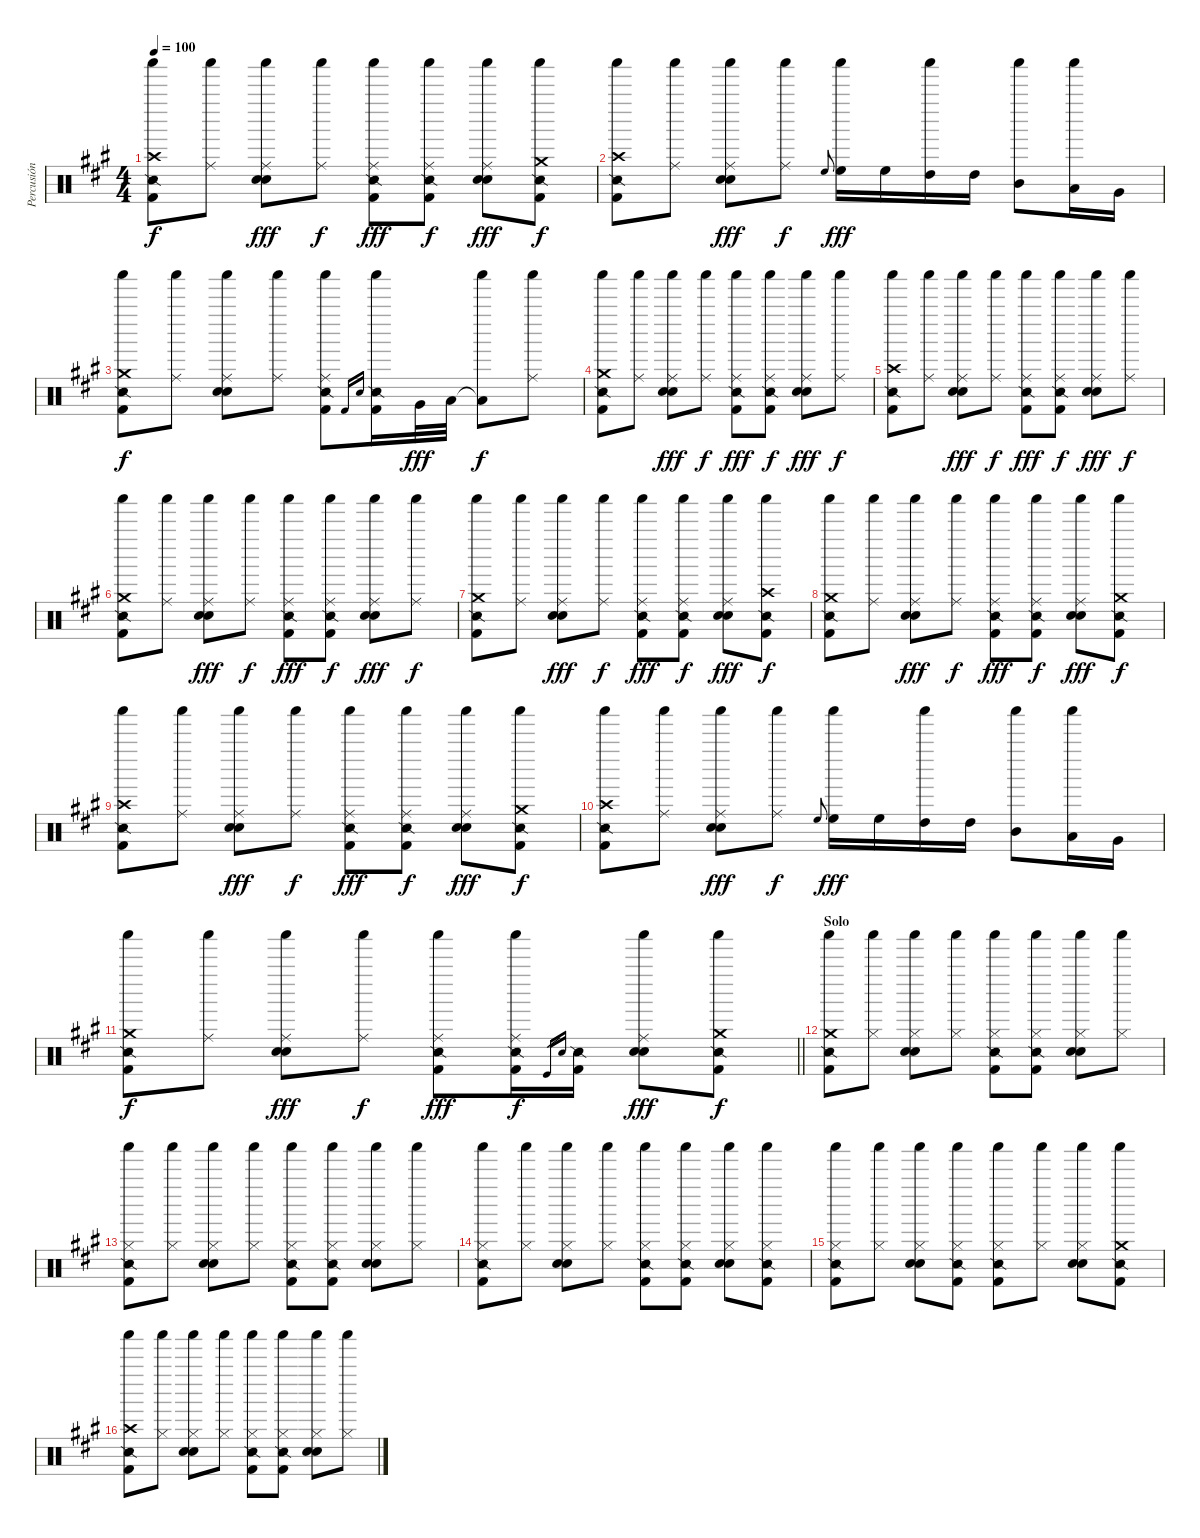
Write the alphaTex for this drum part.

\track ("Percusión" "Percusión") {instrument percussion}
\staff {score}
\articulation defaults
\ts (4 4)
\tempo 100
\clef neutral
\ks a
("Crash high (hit)" "Kick (hit) 2" "Snare (side stick) 2" "Shaker (hit)").8{dy f} ("Ride (middle)" "Shaker (hit)").8 ("Ride (middle)" "Snare (hit) 2" "Electric Snare (hit)" "Shaker (hit)").8{dy fff} ("Ride (middle)" "Shaker (hit)").8{dy f} ("Ride (middle)" "Kick (hit) 2" "Snare (side stick) 2" "Shaker (hit)").8{dy fff} ("Ride (middle)" "Kick (hit) 2" "Snare (side stick) 2" "Shaker (hit)").8{dy f} ("Ride (middle)" "Snare (hit) 2" "Electric Snare (hit)" "Shaker (hit)").8{dy fff} ("Crash medium (hit)" "Kick (hit) 2" "Snare (side stick) 2" "Shaker (hit)").8{dy f} |
("Crash high (hit)" "Kick (hit) 2" "Snare (side stick) 2" "Shaker (hit)").8 ("Ride (middle)" "Shaker (hit)").8 ("Ride (middle)" "Snare (hit) 2" "Electric Snare (hit)" "Shaker (hit)").8{dy fff} ("Ride (middle)" "Shaker (hit)").8{dy f} "High Floor Tom (hit)".8{gr onbeat} ("High Floor Tom (hit)" "Shaker (hit)").16{dy fff} "High Floor Tom (hit)".16 ("High Tom (hit)" "Shaker (hit)").16 "High Tom (hit)".16 ("Mid Tom (hit)" "Shaker (hit)").8 ("Low Tom (hit)" "Shaker (hit)").16 "Very Low Tom (hit)".16 |
("Crash medium (hit)" "Kick (hit) 2" "Snare (side stick) 2" "Shaker (hit)").8{dy f} ("Ride (middle)" "Shaker (hit)").8 ("Ride (middle)" "Snare (hit) 2" "Electric Snare (hit)" "Shaker (hit)").8 ("Ride (middle)" "Shaker (hit)").8 ("Ride (middle)" "Kick (hit) 2" "Snare (side stick) 2" "Shaker (hit)").8 "Kick (hit) 2".16{gr onbeat} "Snare (hit)".16{gr onbeat} ("Kick (hit) 2" "Snare (side stick) 2" "Shaker (hit)").16 "Very Low Tom (hit)".32{dy fff} "Low Floor Tom (hit)".32 ("Low Floor Tom (hit)"{t} "Shaker (hit)").8{dy f} ("Ride (middle)" "Shaker (hit)").8 |
("Crash medium (hit)" "Kick (hit) 2" "Snare (side stick) 2" "Shaker (hit)").8 ("Ride (middle)" "Shaker (hit)").8 ("Ride (middle)" "Snare (hit) 2" "Electric Snare (hit)" "Shaker (hit)").8{dy fff} ("Ride (middle)" "Shaker (hit)").8{dy f} ("Ride (middle)" "Kick (hit) 2" "Snare (side stick) 2" "Shaker (hit)").8{dy fff} ("Ride (middle)" "Kick (hit) 2" "Snare (side stick) 2" "Shaker (hit)").8{dy f} ("Ride (middle)" "Snare (hit) 2" "Electric Snare (hit)" "Shaker (hit)").8{dy fff} ("Ride (middle)" "Shaker (hit)").8{dy f} |
("Crash high (hit)" "Kick (hit) 2" "Snare (side stick) 2" "Shaker (hit)").8 ("Ride (middle)" "Shaker (hit)").8 ("Ride (middle)" "Snare (hit) 2" "Electric Snare (hit)" "Shaker (hit)").8{dy fff} ("Ride (middle)" "Shaker (hit)").8{dy f} ("Ride (middle)" "Kick (hit) 2" "Snare (side stick) 2" "Shaker (hit)").8{dy fff} ("Ride (middle)" "Kick (hit) 2" "Snare (side stick) 2" "Shaker (hit)").8{dy f} ("Ride (middle)" "Snare (hit) 2" "Electric Snare (hit)" "Shaker (hit)").8{dy fff} ("Ride (middle)" "Shaker (hit)").8{dy f} |
("Crash medium (hit)" "Kick (hit) 2" "Snare (side stick) 2" "Shaker (hit)").8 ("Ride (middle)" "Shaker (hit)").8 ("Ride (middle)" "Snare (hit) 2" "Electric Snare (hit)" "Shaker (hit)").8{dy fff} ("Ride (middle)" "Shaker (hit)").8{dy f} ("Ride (middle)" "Kick (hit) 2" "Snare (side stick) 2" "Shaker (hit)").8{dy fff} ("Ride (middle)" "Kick (hit) 2" "Snare (side stick) 2" "Shaker (hit)").8{dy f} ("Ride (middle)" "Snare (hit) 2" "Electric Snare (hit)" "Shaker (hit)").8{dy fff} ("Ride (middle)" "Shaker (hit)").8{dy f} |
("Crash medium (hit)" "Kick (hit) 2" "Snare (side stick) 2" "Shaker (hit)").8 ("Ride (middle)" "Shaker (hit)").8 ("Ride (middle)" "Snare (hit) 2" "Electric Snare (hit)" "Shaker (hit)").8{dy fff} ("Ride (middle)" "Shaker (hit)").8{dy f} ("Ride (middle)" "Kick (hit) 2" "Snare (side stick) 2" "Shaker (hit)").8{dy fff} ("Ride (middle)" "Kick (hit) 2" "Snare (side stick) 2" "Shaker (hit)").8{dy f} ("Ride (middle)" "Snare (hit) 2" "Electric Snare (hit)" "Shaker (hit)").8{dy fff} ("Crash high (hit)" "Kick (hit) 2" "Snare (side stick) 2" "Shaker (hit)").8{dy f} |
("Crash medium (hit)" "Kick (hit) 2" "Snare (side stick) 2" "Shaker (hit)").8 ("Ride (middle)" "Shaker (hit)").8 ("Ride (middle)" "Snare (hit) 2" "Electric Snare (hit)" "Shaker (hit)").8{dy fff} ("Ride (middle)" "Shaker (hit)").8{dy f} ("Ride (middle)" "Kick (hit) 2" "Snare (side stick) 2" "Shaker (hit)").8{dy fff} ("Ride (middle)" "Kick (hit) 2" "Snare (side stick) 2" "Shaker (hit)").8{dy f} ("Ride (middle)" "Snare (hit) 2" "Electric Snare (hit)" "Shaker (hit)").8{dy fff} ("Crash medium (hit)" "Kick (hit) 2" "Snare (side stick) 2" "Shaker (hit)").8{dy f} |
("Crash high (hit)" "Kick (hit) 2" "Snare (side stick) 2" "Shaker (hit)").8 ("Ride (middle)" "Shaker (hit)").8 ("Ride (middle)" "Snare (hit) 2" "Electric Snare (hit)" "Shaker (hit)").8{dy fff} ("Ride (middle)" "Shaker (hit)").8{dy f} ("Ride (middle)" "Kick (hit) 2" "Snare (side stick) 2" "Shaker (hit)").8{dy fff} ("Ride (middle)" "Kick (hit) 2" "Snare (side stick) 2" "Shaker (hit)").8{dy f} ("Ride (middle)" "Snare (hit) 2" "Electric Snare (hit)" "Shaker (hit)").8{dy fff} ("Crash medium (hit)" "Kick (hit) 2" "Snare (side stick) 2" "Shaker (hit)").8{dy f} |
("Crash high (hit)" "Kick (hit) 2" "Snare (side stick) 2" "Shaker (hit)").8 ("Ride (middle)" "Shaker (hit)").8 ("Ride (middle)" "Snare (hit) 2" "Electric Snare (hit)" "Shaker (hit)").8{dy fff} ("Ride (middle)" "Shaker (hit)").8{dy f} "High Floor Tom (hit)".8{gr onbeat} ("High Floor Tom (hit)" "Shaker (hit)").16{dy fff} "High Floor Tom (hit)".16 ("High Tom (hit)" "Shaker (hit)").16 "High Tom (hit)".16 ("Mid Tom (hit)" "Shaker (hit)").8 ("Low Tom (hit)" "Shaker (hit)").16 "Very Low Tom (hit)".16 |
\barLineRight lightlight
("Crash medium (hit)" "Kick (hit) 2" "Snare (side stick) 2" "Shaker (hit)").8{dy f} ("Ride (middle)" "Shaker (hit)").8 ("Ride (middle)" "Snare (hit) 2" "Electric Snare (hit)" "Shaker (hit)").8{dy fff} ("Ride (middle)" "Shaker (hit)").8{dy f} ("Ride (middle)" "Kick (hit) 2" "Snare (side stick) 2" "Shaker (hit)").8{dy fff} ("Ride (middle)" "Kick (hit) 2" "Snare (side stick) 2" "Shaker (hit)").16{dy f} "Kick (hit)".16{gr} "Snare (hit)".16{gr} ("Kick (hit) 2" "Snare (side stick) 2").16 ("Ride (middle)" "Snare (hit) 2" "Electric Snare (hit)" "Shaker (hit)").8{dy fff} ("Crash medium (hit)" "Kick (hit) 2" "Snare (side stick) 2" "Shaker (hit)").8{dy f} |
\section ("" "Solo")
("Crash medium (hit)" "Kick (hit) 2" "Snare (side stick) 2" "Shaker (hit)").8 ("Hi-Hat (closed)" "Shaker (hit)").8 ("Hi-Hat (closed)" "Snare (hit) 2" "Electric Snare (hit)" "Shaker (hit)").8 ("Hi-Hat (closed)" "Shaker (hit)").8 ("Hi-Hat (closed)" "Kick (hit) 2" "Snare (side stick) 2" "Shaker (hit)").8 ("Hi-Hat (closed)" "Kick (hit) 2" "Snare (side stick) 2" "Shaker (hit)").8 ("Hi-Hat (closed)" "Snare (hit) 2" "Electric Snare (hit)" "Shaker (hit)").8 ("Hi-Hat (closed)" "Shaker (hit)").8 |
("Hi-Hat (closed)" "Kick (hit) 2" "Snare (side stick) 2" "Shaker (hit)").8 ("Hi-Hat (closed)" "Shaker (hit)").8 ("Hi-Hat (closed)" "Snare (hit) 2" "Electric Snare (hit)" "Shaker (hit)").8 ("Hi-Hat (closed)" "Shaker (hit)").8 ("Hi-Hat (closed)" "Kick (hit) 2" "Snare (side stick) 2" "Shaker (hit)").8 ("Hi-Hat (closed)" "Kick (hit) 2" "Snare (side stick) 2" "Shaker (hit)").8 ("Hi-Hat (closed)" "Snare (hit) 2" "Electric Snare (hit)" "Shaker (hit)").8 ("Hi-Hat (closed)" "Shaker (hit)").8 |
("Hi-Hat (closed)" "Kick (hit) 2" "Snare (side stick) 2" "Shaker (hit)").8 ("Hi-Hat (closed)" "Shaker (hit)").8 ("Hi-Hat (closed)" "Snare (hit) 2" "Electric Snare (hit)" "Shaker (hit)").8 ("Hi-Hat (closed)" "Shaker (hit)").8 ("Hi-Hat (closed)" "Kick (hit) 2" "Snare (side stick) 2" "Shaker (hit)").8 ("Hi-Hat (closed)" "Kick (hit) 2" "Snare (side stick) 2" "Shaker (hit)").8 ("Hi-Hat (closed)" "Snare (hit) 2" "Electric Snare (hit)" "Shaker (hit)").8 ("Hi-Hat (closed)" "Kick (hit) 2" "Snare (side stick) 2" "Shaker (hit)").8 |
("Hi-Hat (closed)" "Kick (hit) 2" "Snare (side stick) 2" "Shaker (hit)").8 ("Hi-Hat (closed)" "Shaker (hit)").8 ("Hi-Hat (closed)" "Snare (hit) 2" "Electric Snare (hit)" "Shaker (hit)").8 ("Hi-Hat (closed)" "Kick (hit) 2" "Snare (side stick) 2" "Shaker (hit)").8 ("Hi-Hat (closed)" "Kick (hit) 2" "Snare (side stick) 2" "Shaker (hit)").8 ("Hi-Hat (closed)" "Shaker (hit)").8 ("Hi-Hat (closed)" "Snare (hit) 2" "Electric Snare (hit)" "Shaker (hit)").8 ("Crash medium (hit)" "Kick (hit) 2" "Snare (side stick) 2" "Shaker (hit)").8 |
("Crash high (hit)" "Kick (hit) 2" "Snare (side stick) 2" "Shaker (hit)").8 ("Hi-Hat (closed)" "Shaker (hit)").8 ("Hi-Hat (closed)" "Snare (hit) 2" "Electric Snare (hit)" "Shaker (hit)").8 ("Hi-Hat (closed)" "Shaker (hit)").8 ("Hi-Hat (closed)" "Kick (hit) 2" "Snare (side stick) 2" "Shaker (hit)").8 ("Hi-Hat (closed)" "Kick (hit) 2" "Snare (side stick) 2" "Shaker (hit)").8 ("Hi-Hat (closed)" "Snare (hit) 2" "Electric Snare (hit)" "Shaker (hit)").8 ("Hi-Hat (closed)" "Shaker (hit)").8
